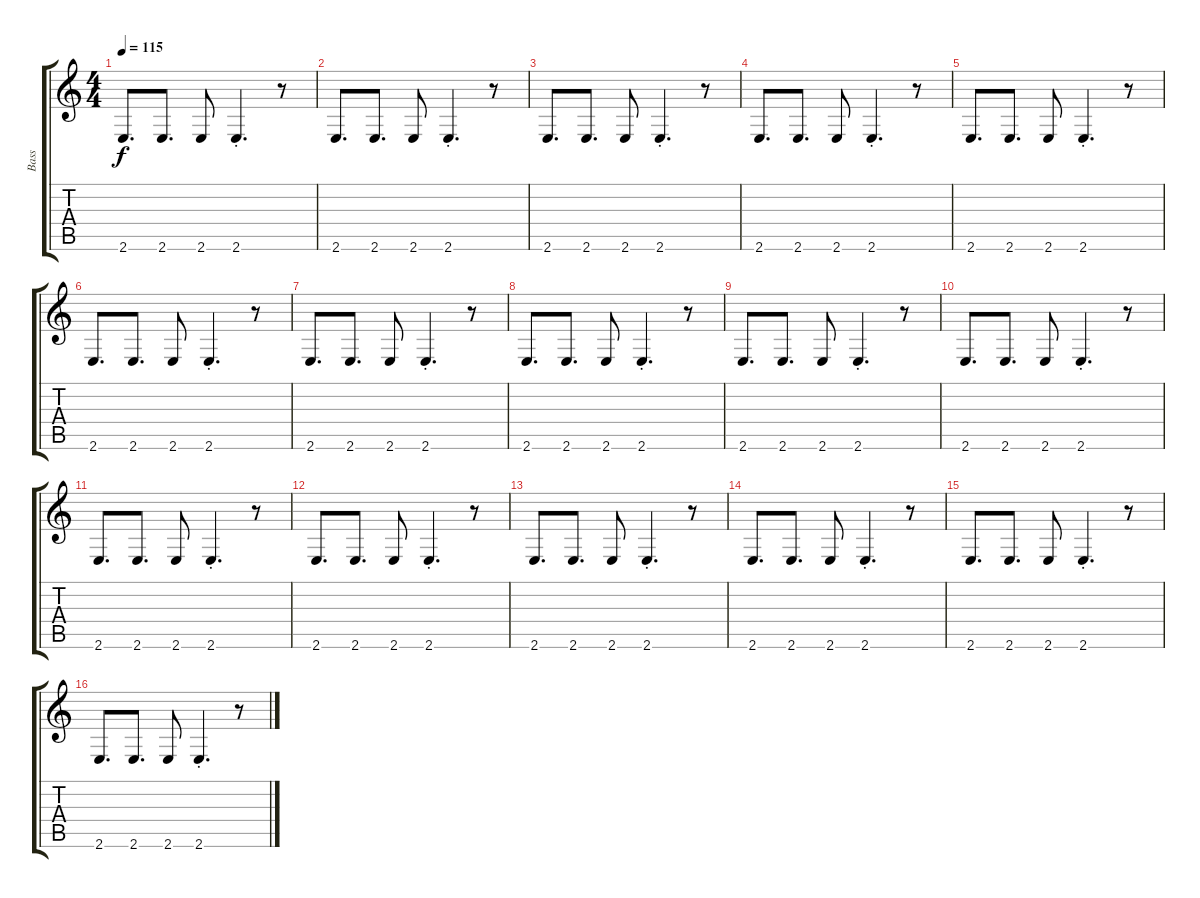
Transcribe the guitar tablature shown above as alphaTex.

\track ("Bass" "Bass") {instrument electricbassfinger}
\staff {score tabs}
\tuning (E4 B3 G3 D3 A2 D2) {hide}
\ts (4 4)
\tempo 115
\clef g2
\ks c
2.6.8{d dy f} 2.6.8{d} 2.6.8 2.6{st}.4{d} r.8 |
2.6.8{d} 2.6.8{d} 2.6.8 2.6{st}.4{d} r.8 |
2.6.8{d} 2.6.8{d} 2.6.8 2.6{st}.4{d} r.8 |
2.6.8{d} 2.6.8{d} 2.6.8 2.6{st}.4{d} r.8 |
2.6.8{d} 2.6.8{d} 2.6.8 2.6{st}.4{d} r.8 |
2.6.8{d} 2.6.8{d} 2.6.8 2.6{st}.4{d} r.8 |
2.6.8{d} 2.6.8{d} 2.6.8 2.6{st}.4{d} r.8 |
2.6.8{d} 2.6.8{d} 2.6.8 2.6{st}.4{d} r.8 |
2.6.8{d} 2.6.8{d} 2.6.8 2.6{st}.4{d} r.8 |
2.6.8{d} 2.6.8{d} 2.6.8 2.6{st}.4{d} r.8 |
2.6.8{d} 2.6.8{d} 2.6.8 2.6{st}.4{d} r.8 |
2.6.8{d} 2.6.8{d} 2.6.8 2.6{st}.4{d} r.8 |
2.6.8{d} 2.6.8{d} 2.6.8 2.6{st}.4{d} r.8 |
2.6.8{d} 2.6.8{d} 2.6.8 2.6{st}.4{d} r.8 |
2.6.8{d} 2.6.8{d} 2.6.8 2.6{st}.4{d} r.8 |
2.6.8{d} 2.6.8{d} 2.6.8 2.6{st}.4{d} r.8
